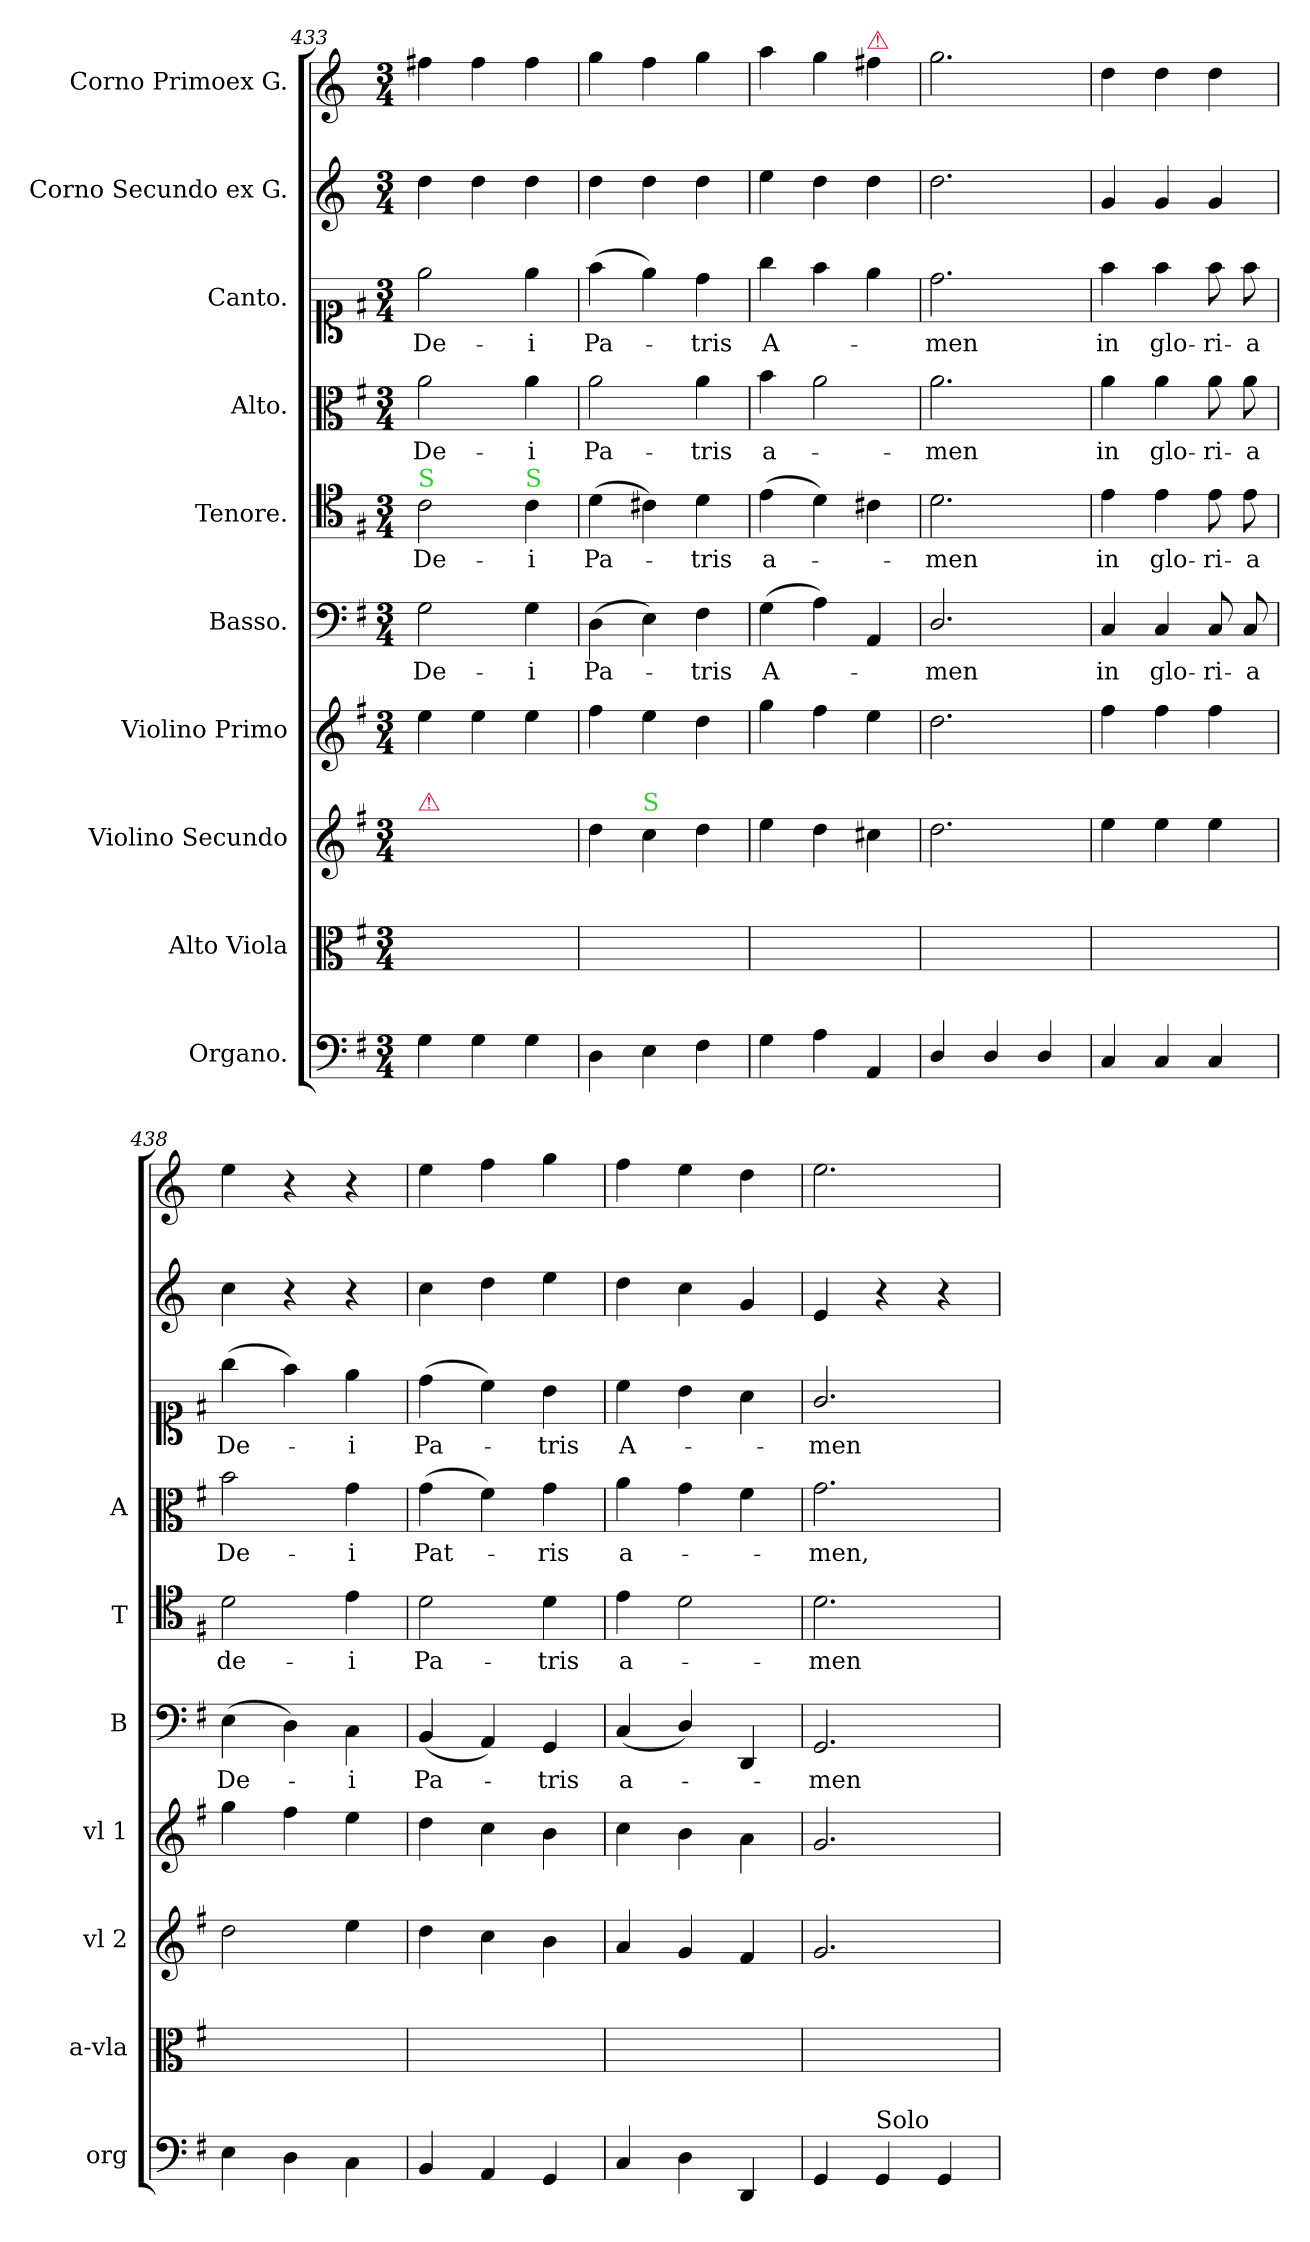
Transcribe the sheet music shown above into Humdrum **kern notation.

**kern	**kern	**kern	**kern	**kern	**text	**kern	**text	**kern	**text	**kern	**text	**kern	**kern
*part10	*part9	*part8	*part7	*part6	*part6	*part5	*part5	*part4	*part4	*part3	*part3	*part2	*part1
*staff10	*staff9	*staff8	*staff7	*staff6	*staff6	*staff5	*staff5	*staff4	*staff4	*staff3	*staff3	*staff2	*staff1
*I"Organo.	*I"Alto Viola	*I"Violino Secundo	*I"Violino Primo	*I"Basso.	*	*I"Tenore.	*	*I"Alto.	*	*I"Canto.	*	*I"Corno Secundo ex G.	*I"Corno Primoex G.
*I'org	*I'a-vla	*I'vl 2	*I'vl 1	*I'B	*	*I'T	*	*I'A	*	*	*	*	*
*clefF4	*clefC3	*clefG2	*clefG2	*clefF4	*	*clefC4	*	*clefC3	*	*clefC1	*	*clefG2	*clefG2
*	*	*	*	*	*	*	*	*	*	*	*	*ITrd3c5	*ITrd3c5
*k[f#]	*k[f#]	*k[f#]	*k[f#]	*k[f#]	*	*k[f#]	*	*k[f#]	*	*k[f#]	*	*k[f#]	*k[f#]
*G:	*	*G:	*G:	*G:	*	*G:	*	*G:	*	*G:	*	*G:	*G:
*M3/4	*M3/4	*M3/4	*M3/4	*M3/4	*	*M3/4	*	*M3/4	*	*M3/4	*	*M3/4	*M3/4
=433	=433	=433	=433	=433	=433	=433	=433	=433	=433	=433	=433	=433	=433
!	!	!	!	!	!	!LO:TX:a:color=limegreen:t=S	!	!	!	!	!	!	!
!	!	!LO:TX:a:color=crimson:t=⚠	!	!	!	!	!	!	!	!	!	!	!
4G\	2.ryy	4cc#X\yy	4ee\	2G\	De-	2c\	De-	2a\	De-	2ee\	De-	4a\	4cc#X\
4G\	.	4cc#\yy	4ee\	.	.	.	.	.	.	.	.	4a\	4cc#\
!	!	!	!	!	!	!LO:TX:a:color=limegreen:t=S	!	!	!	!	!	!	!
4G\	.	4cc#\yy	4ee\	4G\	-i	4c\	-i	4a\	-i	4ee\	-i	4a\	4cc#\
=434	=434	=434	=434	=434	=434	=434	=434	=434	=434	=434	=434	=434	=434
4D\	2.ryy	4dd\	4ff#\	(4D\	Pa-	(4d\	Pa-	2a\	Pa-	(4ff#\	Pa-	4a\	4dd\
!	!	!LO:TX:a:color=limegreen:t=S	!	!	!	!	!	!	!	!	!	!	!
4E\	.	4cc\	4ee\	4E\)	.	4c#X\)	.	.	.	4ee\)	.	4a\	4cc\
4F#\	.	4dd\	4dd\	4F#\	-tris	4d\	-tris	4a\	-tris	4dd\	-tris	4a\	4dd\
=435	=435	=435	=435	=435	=435	=435	=435	=435	=435	=435	=435	=435	=435
4G\	2.ryy	4ee\	4gg\	(4G\	A-	(4e\	a-	4b\	a-	4gg\	A-	4b\	4ee\
4A\	.	4dd\	4ff#\	4A\)	.	4d\)	.	2a\	.	4ff#\	.	4a\	4dd\
!	!	!	!	!	!	!	!	!	!	!	!	!	!LO:TX:a:color=crimson:t=⚠
4AA/	.	4cc#X\	4ee\	4AA/	.	4c#X\	.	.	.	4ee\	.	4a\	4cc#X\
=436	=436	=436	=436	=436	=436	=436	=436	=436	=436	=436	=436	=436	=436
4D/	2.ryy	2.dd\	2.dd\	2.D/	-men	2.d\	-men	2.a\	-men	2.dd\	-men	2.a\	2.dd\
4D/	.	.	.	.	.	.	.	.	.	.	.	.	.
4D/	.	.	.	.	.	.	.	.	.	.	.	.	.
=437	=437	=437	=437	=437	=437	=437	=437	=437	=437	=437	=437	=437	=437
4C/	2.ryy	4ee\	4ff#\	4C/	in	4e\	in	4a\	in	4ff#\	in	4d/	4a\
4C/	.	4ee\	4ff#\	4C/	glo-	4e\	glo-	4a\	glo-	4ff#\	glo-	4d/	4a\
4C/	.	4ee\	4ff#\	8C/	-ri-	8e\	-ri-	8a\	-ri-	8ff#\	-ri-	4d/	4a\
.	.	.	.	8C/	-a	8e\	-a	8a\	-a	8ff#\	-a	.	.
=438	=438	=438	=438	=438	=438	=438	=438	=438	=438	=438	=438	=438	=438
4E\	2.ryy	2dd\	4gg\	(4E\	De-	2d\	de-	2b\	De-	(4gg\	De-	4g\	4b\
4D\	.	.	4ff#\	4D\)	.	.	.	.	.	4ff#\)	.	4r	4r
4C\	.	4ee\	4ee\	4C\	-i	4e\	-i	4g\	-i	4ee\	-i	4r	4r
=439	=439	=439	=439	=439	=439	=439	=439	=439	=439	=439	=439	=439	=439
4BB/	2.ryy	4dd\	4dd\	(4BB/	Pa-	2d\	Pa-	(4g\	Pat-	(4dd\	Pa-	4g\	4b\
4AA/	.	4cc\	4cc\	4AA/)	.	.	.	4f#\)	.	4cc\)	.	4a\	4cc\
4GG/	.	4b\	4b\	4GG/	-tris	4d\	-tris	4g\	-ris	4b\	-tris	4b\	4dd\
=440	=440	=440	=440	=440	=440	=440	=440	=440	=440	=440	=440	=440	=440
4C/	2.ryy	4a/	4cc\	(4C/	a-	4e\	a-	4a\	a-	4cc\	A-	4a\	4cc\
4D\	.	4g/	4b\	4D/)	.	2d\	.	4g\	.	4b\	.	4g\	4b\
4DD/	.	4f#/	4a\	4DD/	.	.	.	4f#\	.	4a\	.	4d/	4a\
=441	=441	=441	=441	=441	=441	=441	=441	=441	=441	=441	=441	=441	=441
4GG/	2.ryy	2.g/	2.g/	2.GG/	-men	2.d\	-men	2.g\	-men,	2.g/	-men	4B/	2.b\
!LO:TX:a:t=Solo	!	!	!	!	!	!	!	!	!	!	!	!	!
4GG/	.	.	.	.	.	.	.	.	.	.	.	4r	.
4GG/	.	.	.	.	.	.	.	.	.	.	.	4r	.
=	=	=	=	=	=	=	=	=	=	=	=	=	=
*-	*-	*-	*-	*-	*-	*-	*-	*-	*-	*-	*-	*-	*-
